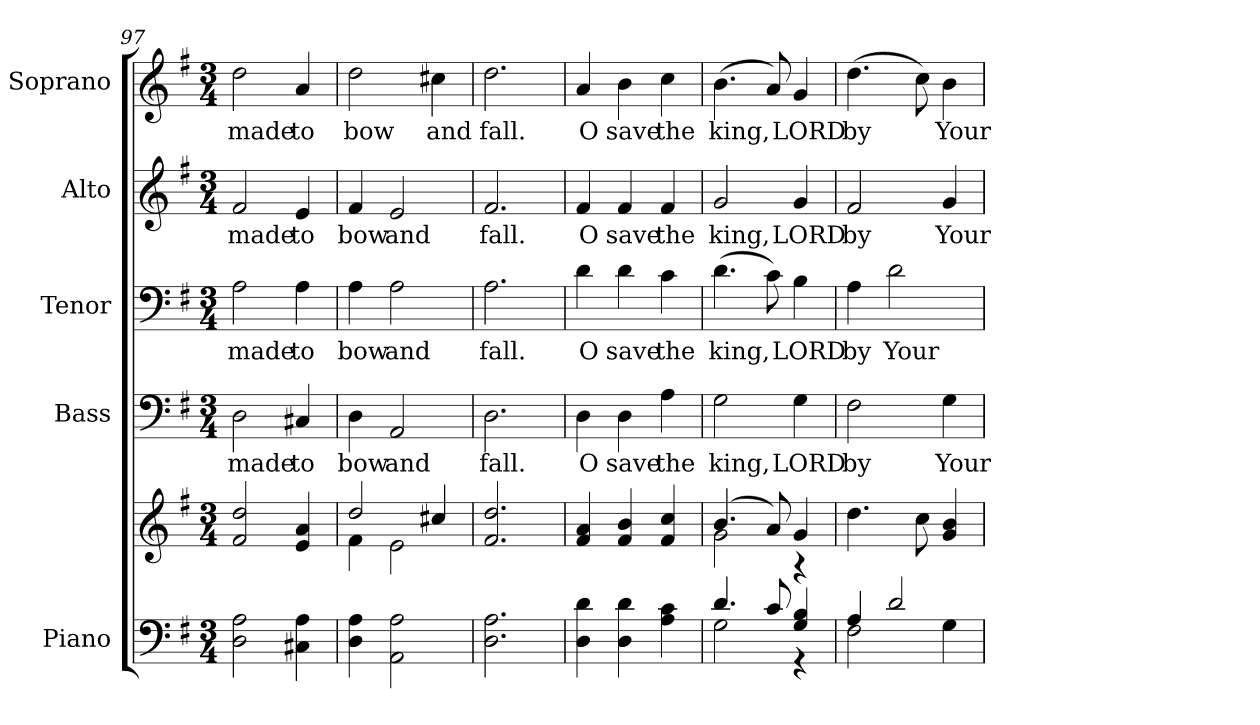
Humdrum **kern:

**kern	**kern	**kern	**text	**kern	**text	**kern	**text	**kern	**text
*part5	*part5	*part4	*part4	*part3	*part3	*part2	*part2	*part1	*part1
*staff6	*staff5	*staff4	*staff4	*staff3	*staff3	*staff2	*staff2	*staff1	*staff1
*I"Piano	*	*I"Bass	*	*I"Tenor	*	*I"Alto	*	*I"Soprano	*
*I'Pno.	*	*I'B.	*	*I'T.	*	*I'A.	*	*I'S.	*
*clefF4	*clefG2	*clefF4	*	*clefF4	*	*clefG2	*	*clefG2	*
*k[f#]	*k[f#]	*k[f#]	*	*k[f#]	*	*k[f#]	*	*k[f#]	*
*G:	*G:	*G:	*	*G:	*	*G:	*	*G:	*
*M3/4	*M3/4	*M3/4	*	*M3/4	*	*M3/4	*	*M3/4	*
=97	=97	=97	=97	=97	=97	=97	=97	=97	=97
!	!	!	!LO:LY:b:color=#000000	!	!	!	!	!	!
!	!	!	!	!	!LO:LY:b:color=#000000	!	!	!	!
!	!	!	!	!	!	!	!LO:LY:b:color=#000000	!	!
!	!	!	!	!	!	!	!	!	!LO:LY:b:color=#000000
2Di\ 2Ai	2f#i/ 2ddi	2Di\	made	2Ai\	made	2f#i/	made	2ddi\	made
!	!	!	!LO:LY:b:color=#000000	!	!	!	!	!	!
!	!	!	!	!	!LO:LY:b:color=#000000	!	!	!	!
!	!	!	!	!	!	!	!LO:LY:b:color=#000000	!	!
!	!	!	!	!	!	!	!	!	!LO:LY:b:color=#000000
4C#Xi\ 4Ai	4ei/ 4ai	4C#Xi/	to	4Ai\	to	4ei/	to	4ai/	to
!!LO:PB:g=z
=98	=98	=98	=98	=98	=98	=98	=98	=98	=98
*	*^	*	*	*	*	*	*	*	*
!	!	!	!	!LO:LY:b:color=#000000	!	!	!	!	!	!
!	!	!	!	!	!	!LO:LY:b:color=#000000	!	!	!	!
!	!	!	!	!	!	!	!	!LO:LY:b:color=#000000	!	!
!	!	!	!	!	!	!	!	!	!	!LO:LY:b:color=#000000
4Di\ 4Ai	2ddi/	4f#i\	4Di\	bow	4Ai\	bow	4f#i/	bow	2ddi\	bow
!	!	!	!	!LO:LY:b:color=#000000	!	!	!	!	!	!
!	!	!	!	!	!	!LO:LY:b:color=#000000	!	!	!	!
!	!	!	!	!	!	!	!	!LO:LY:b:color=#000000	!	!
2AAi\ 2Ai	.	2ei\	2AAi/	and	2Ai\	and	2ei/	and	.	.
!	!	!	!	!	!	!	!	!	!	!LO:LY:b:color=#000000
.	4cc#Xi/	.	.	.	.	.	.	.	4cc#Xi\	and
*	*v	*v	*	*	*	*	*	*	*	*
=99	=99	=99	=99	=99	=99	=99	=99	=99	=99
!	!	!	!LO:LY:b:color=#000000	!	!	!	!	!	!
!	!	!	!	!	!LO:LY:b:color=#000000	!	!	!	!
!	!	!	!	!	!	!	!LO:LY:b:color=#000000	!	!
!	!	!	!	!	!	!	!	!	!LO:LY:b:color=#000000
2.Di\ 2.Ai	2.f#i/ 2.ddi	2.Di\	fall.	2.Ai\	fall.	2.f#i/	fall.	2.ddi\	fall.
!!LO:PB:g=z
=100	=100	=100	=100	=100	=100	=100	=100	=100	=100
!	!	!	!LO:LY:b:color=#000000	!	!	!	!	!	!
!	!	!	!	!	!LO:LY:b:color=#000000	!	!	!	!
!	!	!	!	!	!	!	!LO:LY:b:color=#000000	!	!
!	!	!	!	!	!	!	!	!	!LO:LY:b:color=#000000
4Di\ 4di	4f#i/ 4ai	4Di\	O	4di\	O	4f#i/	O	4ai/	O
!	!	!	!LO:LY:b:color=#000000	!	!	!	!	!	!
!	!	!	!	!	!LO:LY:b:color=#000000	!	!	!	!
!	!	!	!	!	!	!	!LO:LY:b:color=#000000	!	!
!	!	!	!	!	!	!	!	!	!LO:LY:b:color=#000000
4Di\ 4di	4f#i/ 4bi	4Di\	save	4di\	save	4f#i/	save	4bi\	save
!	!	!	!LO:LY:b:color=#000000	!	!	!	!	!	!
!	!	!	!	!	!LO:LY:b:color=#000000	!	!	!	!
!	!	!	!	!	!	!	!LO:LY:b:color=#000000	!	!
!	!	!	!	!	!	!	!	!	!LO:LY:b:color=#000000
4Ai\ 4ci	4f#i/ 4cci	4Ai\	the	4ci\	the	4f#i/	the	4cci\	the
=101	=101	=101	=101	=101	=101	=101	=101	=101	=101
*^	*^	*	*	*	*	*	*	*	*
!	!	!	!	!	!LO:LY:b:color=#000000	!	!	!	!	!	!
!	!	!	!	!	!	!	!LO:LY:b:color=#000000	!	!	!	!
!	!	!	!	!	!	!	!	!	!LO:LY:b:color=#000000	!	!
!	!	!	!	!	!	!	!	!	!	!	!LO:LY:b:color=#000000
4.di/	2Gi\	(4.bi/	2gi\	2Gi\	king,	(4.di\	king,	2gi/	king,	(4.bi\	king,
8ci/	.	8ai/)	.	.	.	8ci\)	.	.	.	8ai/)	.
!	!	!	!	!	!LO:LY:b:color=#000000	!	!	!	!	!	!
!	!	!	!	!	!	!	!LO:LY:b:color=#000000	!	!	!	!
!	!	!	!	!	!	!	!	!	!LO:LY:b:color=#000000	!	!
!	!	!	!	!	!	!	!	!	!	!	!LO:LY:b:color=#000000
4Gi/ 4Bi	4r	4gi/	4r	4Gi\	LORD	4Bi\	LORD	4gi/	LORD	4gi/	LORD
*	*	*v	*v	*	*	*	*	*	*	*	*
!!LO:PB:g=z
=102	=102	=102	=102	=102	=102	=102	=102	=102	=102	=102
*	*	*^	*	*	*	*	*	*	*	*
!	!	!	!	!	!LO:LY:b:color=#000000	!	!	!	!	!	!
*	*	*v	*v	*	*	*	*	*	*	*	*
*	*	*^	*	*	*	*	*	*	*	*
!	!	!	!	!	!	!	!LO:LY:b:color=#000000	!	!	!	!
*	*	*v	*v	*	*	*	*	*	*	*	*
*	*	*^	*	*	*	*	*	*	*	*
!	!	!	!	!	!	!	!	!	!LO:LY:b:color=#000000	!	!
*	*	*v	*v	*	*	*	*	*	*	*	*
*	*	*^	*	*	*	*	*	*	*	*
!	!	!	!	!	!	!	!	!	!	!	!LO:LY:b:color=#000000
*	*	*v	*v	*	*	*	*	*	*	*	*
4Ai/	2F#i\	4.ddi\	2F#i\	by	4Ai\	by	2f#i/	by	(4.ddi\	by
!	!	!	!	!	!	!LO:LY:b:color=#000000	!	!	!	!
2di/	.	.	.	.	2di\	Your	.	.	.	.
.	.	8cci\	.	.	.	.	.	.	8cci\)	.
!	!	!	!	!LO:LY:b:color=#000000	!	!	!	!	!	!
!	!	!	!	!	!	!	!	!LO:LY:b:color=#000000	!	!
!	!	!	!	!	!	!	!	!	!	!LO:LY:b:color=#000000
.	4Gi\	4gi/ 4bi	4Gi\	Your	.	.	4gi/	Your	4bi\	Your
*v	*v	*	*	*	*	*	*	*	*	*
=	=	=	=	=	=	=	=	=	=
*-	*-	*-	*-	*-	*-	*-	*-	*-	*-
